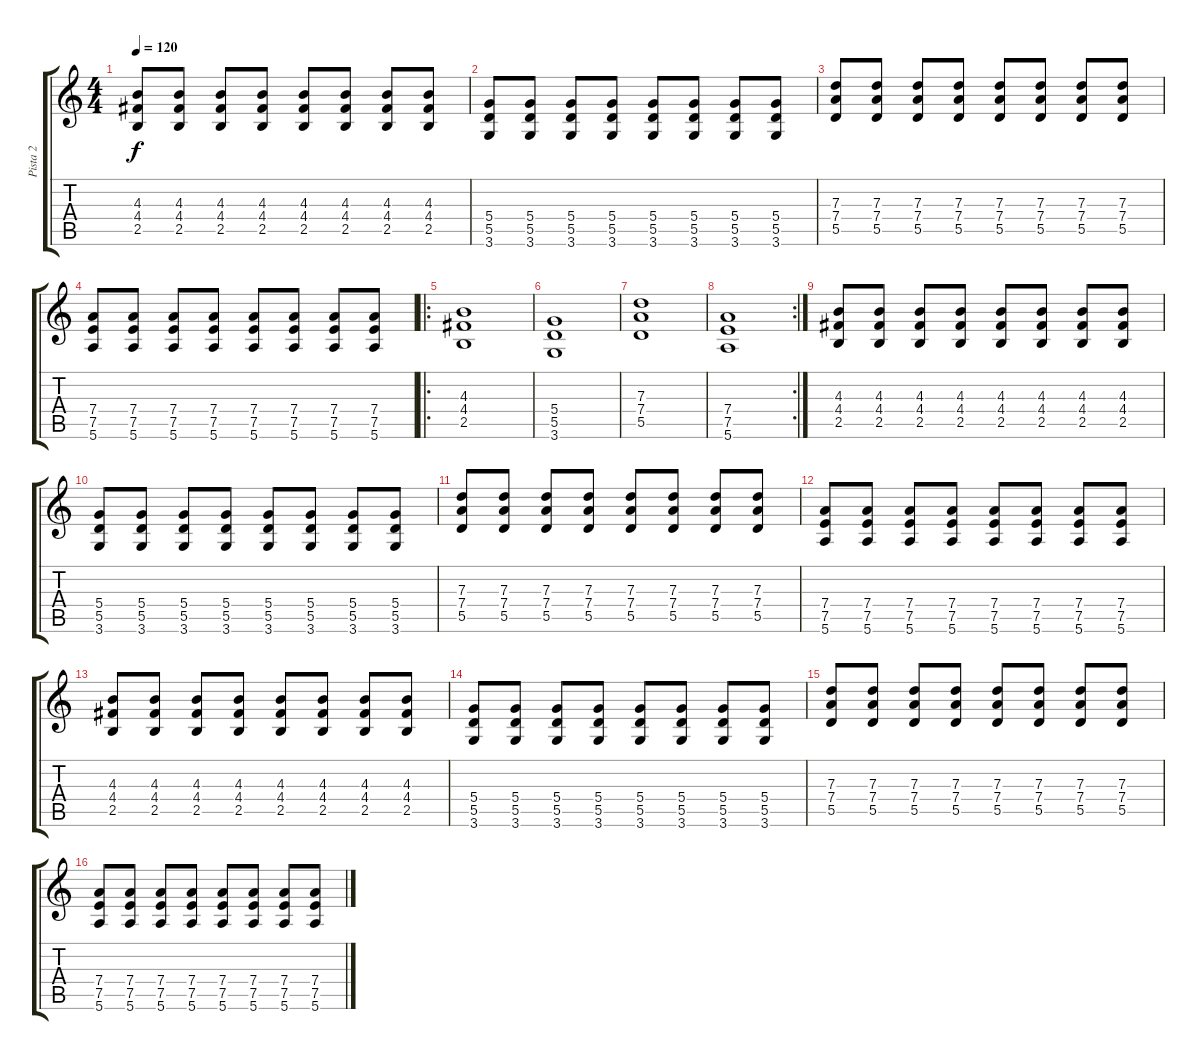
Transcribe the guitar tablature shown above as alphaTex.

\track ("Pista 2" "Pista 2") {instrument distortionguitar}
\staff {score tabs}
\tuning (E4 B3 G3 D3 A2 E2) {hide}
\ts (4 4)
\tempo 120
\clef g2
\ks c
(4.3 4.4 2.5).8{dy f} (4.3 4.4 2.5).8 (4.3 4.4 2.5).8 (4.3 4.4 2.5).8 (4.3 4.4 2.5).8 (4.3 4.4 2.5).8 (4.3 4.4 2.5).8 (4.3 4.4 2.5).8 |
(5.4 5.5 3.6).8 (5.4 5.5 3.6).8 (5.4 5.5 3.6).8 (5.4 5.5 3.6).8 (5.4 5.5 3.6).8 (5.4 5.5 3.6).8 (5.4 5.5 3.6).8 (5.4 5.5 3.6).8 |
(7.3 7.4 5.5).8 (7.3 7.4 5.5).8 (7.3 7.4 5.5).8 (7.3 7.4 5.5).8 (7.3 7.4 5.5).8 (7.3 7.4 5.5).8 (7.3 7.4 5.5).8 (7.3 7.4 5.5).8 |
(7.4 7.5 5.6).8 (7.4 7.5 5.6).8 (7.4 7.5 5.6).8 (7.4 7.5 5.6).8 (7.4 7.5 5.6).8 (7.4 7.5 5.6).8 (7.4 7.5 5.6).8 (7.4 7.5 5.6).8 |
\ro
(4.3 4.4 2.5).1 |
(5.4 5.5 3.6).1 |
(7.3 7.4 5.5).1 |
\rc 2
(7.4 7.5 5.6).1 |
(4.3 4.4 2.5).8 (4.3 4.4 2.5).8 (4.3 4.4 2.5).8 (4.3 4.4 2.5).8 (4.3 4.4 2.5).8 (4.3 4.4 2.5).8 (4.3 4.4 2.5).8 (4.3 4.4 2.5).8 |
(5.4 5.5 3.6).8 (5.4 5.5 3.6).8 (5.4 5.5 3.6).8 (5.4 5.5 3.6).8 (5.4 5.5 3.6).8 (5.4 5.5 3.6).8 (5.4 5.5 3.6).8 (5.4 5.5 3.6).8 |
(7.3 7.4 5.5).8 (7.3 7.4 5.5).8 (7.3 7.4 5.5).8 (7.3 7.4 5.5).8 (7.3 7.4 5.5).8 (7.3 7.4 5.5).8 (7.3 7.4 5.5).8 (7.3 7.4 5.5).8 |
(7.4 7.5 5.6).8 (7.4 7.5 5.6).8 (7.4 7.5 5.6).8 (7.4 7.5 5.6).8 (7.4 7.5 5.6).8 (7.4 7.5 5.6).8 (7.4 7.5 5.6).8 (7.4 7.5 5.6).8 |
(4.3 4.4 2.5).8 (4.3 4.4 2.5).8 (4.3 4.4 2.5).8 (4.3 4.4 2.5).8 (4.3 4.4 2.5).8 (4.3 4.4 2.5).8 (4.3 4.4 2.5).8 (4.3 4.4 2.5).8 |
(5.4 5.5 3.6).8 (5.4 5.5 3.6).8 (5.4 5.5 3.6).8 (5.4 5.5 3.6).8 (5.4 5.5 3.6).8 (5.4 5.5 3.6).8 (5.4 5.5 3.6).8 (5.4 5.5 3.6).8 |
(7.3 7.4 5.5).8 (7.3 7.4 5.5).8 (7.3 7.4 5.5).8 (7.3 7.4 5.5).8 (7.3 7.4 5.5).8 (7.3 7.4 5.5).8 (7.3 7.4 5.5).8 (7.3 7.4 5.5).8 |
(7.4 7.5 5.6).8 (7.4 7.5 5.6).8 (7.4 7.5 5.6).8 (7.4 7.5 5.6).8 (7.4 7.5 5.6).8 (7.4 7.5 5.6).8 (7.4 7.5 5.6).8 (7.4 7.5 5.6).8
